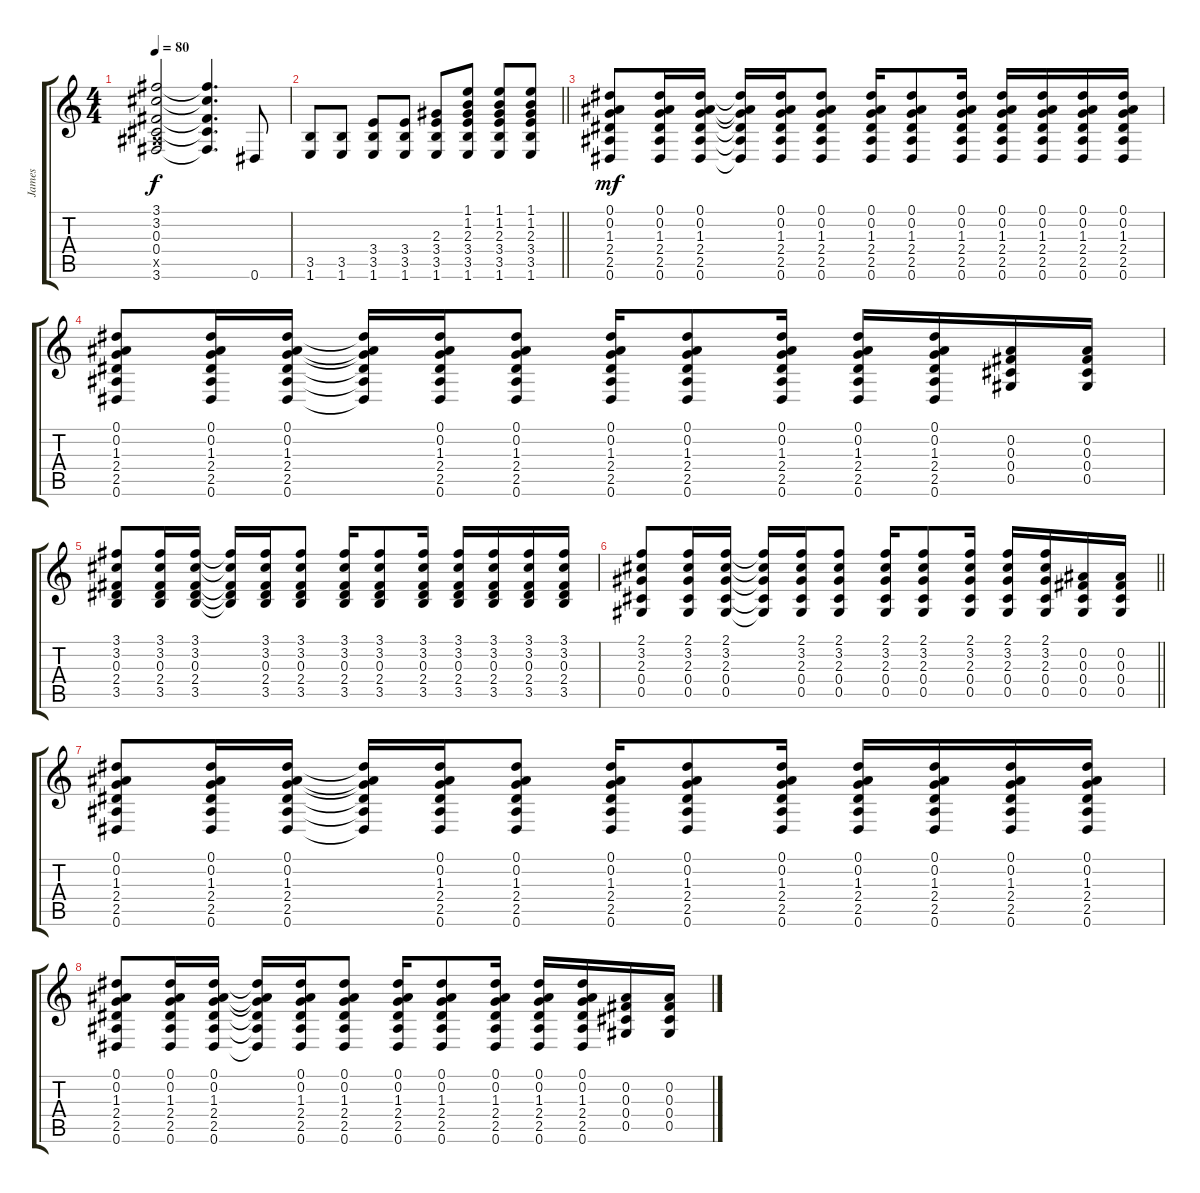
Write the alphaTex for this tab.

\track ("James" "James") {instrument overdrivenguitar}
\staff {score tabs}
\tuning (Eb4 Bb3 Gb3 Db3 Ab2 Eb2) {hide}
\ts (4 4)
\tempo 80
\clef g2
\ks c
(3.1 3.2 0.3 0.4 2.5{x} 3.6).2{dy f} (3.1{t} 3.2{t} 0.3{t} 0.4{t} 3.6{t}).4{d} 0.6.8 |
\barLineRight lightlight
(3.5 1.6).8 (3.5 1.6).8 (3.4 3.5 1.6).8 (3.4 3.5 1.6).8 (2.3 3.4 3.5 1.6).8 (1.1 1.2 2.3 3.4 3.5 1.6).8 (1.1 1.2 2.3 3.4 3.5 1.6).8 (1.1 1.2 2.3 3.4 3.5 1.6).8 |
(0.1 0.2 1.3 2.4 2.5 0.6).8{dy mf} (0.1 0.2 1.3 2.4 2.5 0.6).16 (0.1 0.2 1.3 2.4 2.5 0.6).16 (0.1{t} 0.2{t} 1.3{t} 2.4{t} 2.5{t} 0.6{t}).16 (0.1 0.2 1.3 2.4 2.5 0.6).16 (0.1 0.2 1.3 2.4 2.5 0.6).8 (0.1 0.2 1.3 2.4 2.5 0.6).16 (0.1 0.2 1.3 2.4 2.5 0.6).8 (0.1 0.2 1.3 2.4 2.5 0.6).16 (0.1 0.2 1.3 2.4 2.5 0.6).16 (0.1 0.2 1.3 2.4 2.5 0.6).16 (0.1 0.2 1.3 2.4 2.5 0.6).16 (0.1 0.2 1.3 2.4 2.5 0.6).16 |
(0.1 0.2 1.3 2.4 2.5 0.6).8 (0.1 0.2 1.3 2.4 2.5 0.6).16 (0.1 0.2 1.3 2.4 2.5 0.6).16 (0.1{t} 0.2{t} 1.3{t} 2.4{t} 2.5{t} 0.6{t}).16 (0.1 0.2 1.3 2.4 2.5 0.6).16 (0.1 0.2 1.3 2.4 2.5 0.6).8 (0.1 0.2 1.3 2.4 2.5 0.6).16 (0.1 0.2 1.3 2.4 2.5 0.6).8 (0.1 0.2 1.3 2.4 2.5 0.6).16 (0.1 0.2 1.3 2.4 2.5 0.6).16 (0.1 0.2 1.3 2.4 2.5 0.6).16 (0.2 0.3 0.4 0.5).16 (0.2 0.3 0.4 0.5).16 |
(3.1 3.2 0.3 2.4 3.5).8 (3.1 3.2 0.3 2.4 3.5).16 (3.1 3.2 0.3 2.4 3.5).16 (3.1{t} 3.2{t} 0.3{t} 2.4{t} 3.5{t}).16 (3.1 3.2 0.3 2.4 3.5).16 (3.1 3.2 0.3 2.4 3.5).8 (3.1 3.2 0.3 2.4 3.5).16 (3.1 3.2 0.3 2.4 3.5).8 (3.1 3.2 0.3 2.4 3.5).16 (3.1 3.2 0.3 2.4 3.5).16 (3.1 3.2 0.3 2.4 3.5).16 (3.1 3.2 0.3 2.4 3.5).16 (3.1 3.2 0.3 2.4 3.5).16 |
\barLineRight lightlight
(2.1 3.2 2.3 0.4 0.5).8 (2.1 3.2 2.3 0.4 0.5).16 (2.1 3.2 2.3 0.4 0.5).16 (2.1{t} 3.2{t} 2.3{t} 0.4{t} 0.5{t}).16 (2.1 3.2 2.3 0.4 0.5).16 (2.1 3.2 2.3 0.4 0.5).8 (2.1 3.2 2.3 0.4 0.5).16 (2.1 3.2 2.3 0.4 0.5).8 (2.1 3.2 2.3 0.4 0.5).16 (2.1 3.2 2.3 0.4 0.5).16 (2.1 3.2 2.3 0.4 0.5).16 (0.2 0.3 0.4 0.5).16 (0.2 0.3 0.4 0.5).16 |
(0.1 0.2 1.3 2.4 2.5 0.6).8 (0.1 0.2 1.3 2.4 2.5 0.6).16 (0.1 0.2 1.3 2.4 2.5 0.6).16 (0.1{t} 0.2{t} 1.3{t} 2.4{t} 2.5{t} 0.6{t}).16 (0.1 0.2 1.3 2.4 2.5 0.6).16 (0.1 0.2 1.3 2.4 2.5 0.6).8 (0.1 0.2 1.3 2.4 2.5 0.6).16 (0.1 0.2 1.3 2.4 2.5 0.6).8 (0.1 0.2 1.3 2.4 2.5 0.6).16 (0.1 0.2 1.3 2.4 2.5 0.6).16 (0.1 0.2 1.3 2.4 2.5 0.6).16 (0.1 0.2 1.3 2.4 2.5 0.6).16 (0.1 0.2 1.3 2.4 2.5 0.6).16 |
(0.1 0.2 1.3 2.4 2.5 0.6).8 (0.1 0.2 1.3 2.4 2.5 0.6).16 (0.1 0.2 1.3 2.4 2.5 0.6).16 (0.1{t} 0.2{t} 1.3{t} 2.4{t} 2.5{t} 0.6{t}).16 (0.1 0.2 1.3 2.4 2.5 0.6).16 (0.1 0.2 1.3 2.4 2.5 0.6).8 (0.1 0.2 1.3 2.4 2.5 0.6).16 (0.1 0.2 1.3 2.4 2.5 0.6).8 (0.1 0.2 1.3 2.4 2.5 0.6).16 (0.1 0.2 1.3 2.4 2.5 0.6).16 (0.1 0.2 1.3 2.4 2.5 0.6).16 (0.2 0.3 0.4 0.5).16 (0.2 0.3 0.4 0.5).16
